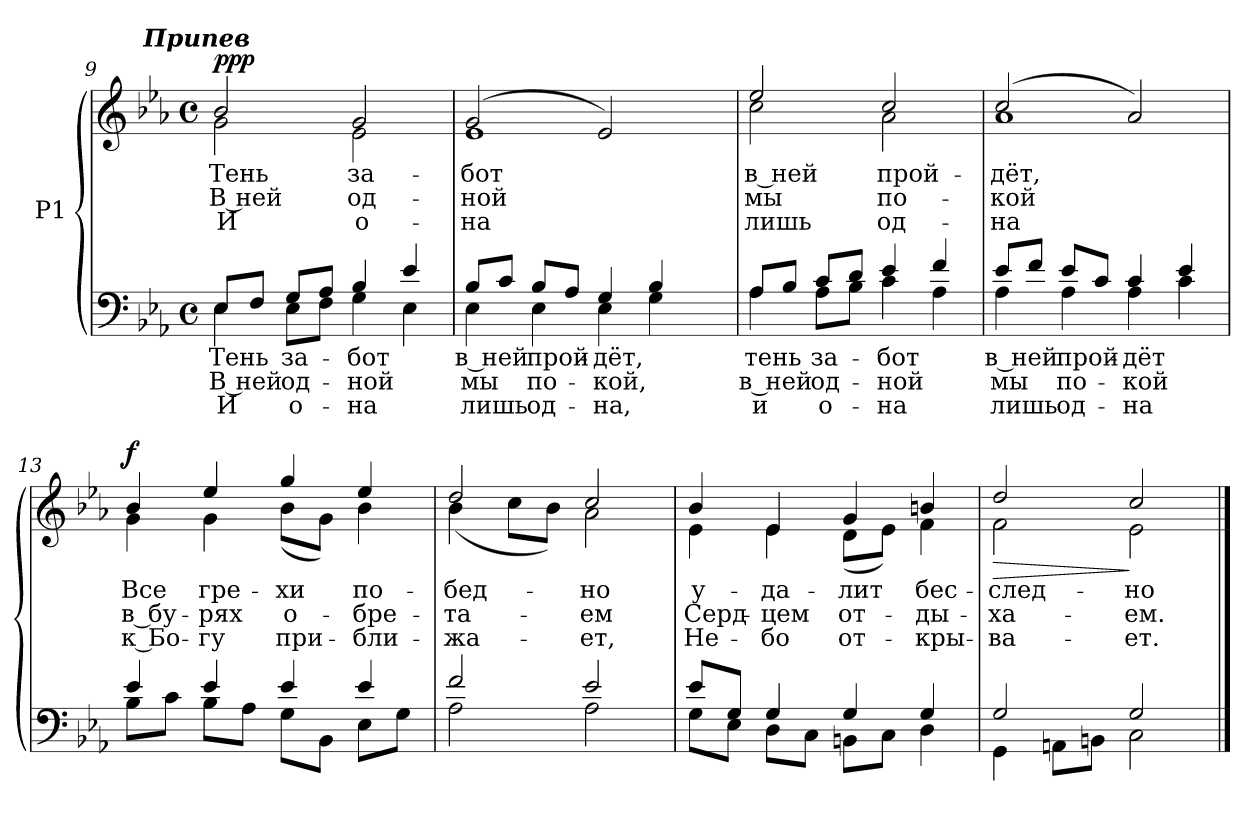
**kern	**text	**text	**text	**kern	**text	**text	**text	**dynam
*part1	*part1	*part1	*part1	*part1	*part1	*part1	*part1	*part1
*staff2	*staff2	*staff2	*staff2	*staff1	*staff1	*staff1	*staff1	*staff1/2
*I"P1	*	*	*	*	*	*	*	*
!!LO:LB:g=z
*clefF4	*	*	*	*clefG2	*	*	*	*
*k[b-e-a-]	*	*	*	*k[b-e-a-]	*	*	*	*
*c:	*	*	*	*c:	*	*	*	*
*M4/4	*	*	*	*M4/4	*	*	*	*
*met(c)	*	*	*	*met(c)	*	*	*	*
=9	=9	=9	=9	=9	=9	=9	=9	=9
!	!LO:LY:b:color=#000000	!LO:LY:b:color=#000000	!LO:LY:b:color=#000000	!	!	!	!	!
*^	*	*	*	*	*	*	*	*
!	!	!	!	!	!	!LO:LY:b:color=#000000	!LO:LY:b:color=#000000	!LO:LY:b:color=#000000	!
*	*	*	*	*	*^	*	*	*	*
*	*	*	*	*	*	*^	*	*	*	*
8E-i/L	4E-i\	Тень	В ней	И	2b-i/	2gi\	8ryy	Тень	В ней	И	p pp
!	!	!	!	!	!	!	!LO:TX:a:Bi:rj:t=Припев	!	!	!	!
8Fi/J	.	.	.	.	.	.	2..ryy	.	.	.	.
!	!	!LO:LY:b:color=#000000	!LO:LY:b:color=#000000	!LO:LY:b:color=#000000	!	!	!	!	!	!	!
8Gi/L	8E-i\L	за-	од-	о-	.	.	.	.	.	.	.
8A-i/J	8Fi\J	.	.	.	.	.	.	.	.	.	.
!	!	!LO:LY:b:color=#000000	!LO:LY:b:color=#000000	!LO:LY:b:color=#000000	!	!	!	!	!	!	!
!	!	!	!	!	!	!	!	!LO:LY:b:color=#000000	!LO:LY:b:color=#000000	!LO:LY:b:color=#000000	!
4B-i/	4Gi\	-бот	-ной	-на	2gi/	2e-i\	.	за-	од-	о-	.
4e-i/	4E-i\	.	.	.	.	.	.	.	.	.	.
*v	*v	*	*	*	*	*	*	*	*	*	*
=10	=10	=10	=10	=10	=10	=10	=10	=10	=10	=10
*^	*	*	*	*	*	*	*	*	*	*
!	!	!LO:LY:b:color=#000000	!LO:LY:b:color=#000000	!LO:LY:b:color=#000000	!	!	!	!	!	!	!
!	!	!	!	!	!	!	!	!LO:LY:b:color=#000000	!LO:LY:b:color=#000000	!LO:LY:b:color=#000000	!
*	*^	*	*	*	*	*	*	*	*	*	*
8B-i/L	4E-i\	2ryy	в ней	мы	лишь	(2gi/	1e-i	2ryy	-бот	-ной	-на	.
8ci/J	.	.	.	.	.	.	.	.	.	.	.	.
!	!	!	!LO:LY:b:color=#000000	!LO:LY:b:color=#000000	!LO:LY:b:color=#000000	!	!	!	!	!	!	!
8B-i/L	4E-i\	.	прой-	по-	од-	.	.	.	.	.	.	.
8A-i/J	.	.	.	.	.	.	.	.	.	.	.	.
!	!	!	!LO:LY:b:color=#000000	!LO:LY:b:color=#000000	!LO:LY:b:color=#000000	!	!	!	!	!	!	!
4Gi/	4E-i\	4ryy	-дёт,	-кой,	-на,	2e-i/)	.	4ryy	.	.	.	.
4B-i/	4Gi\	8ryy	.	.	.	.	.	8ryy	.	.	.	.
.	.	16ryy	.	.	.	.	.	16ryy	.	.	.	.
.	.	32ryy	.	.	.	.	.	32ryy	.	.	.	.
.	.	64ryy	.	.	.	.	.	64ryy	.	.	.	.
.	.	128...ryy	.	.	.	.	.	128...ryy	.	.	.	.
.	.	1024ryy	.	.	.	.	.	1024ryy	.	.	.	mf mp
*v	*v	*v	*	*	*	*	*	*	*	*	*	*
*	*	*	*	*v	*v	*v	*	*	*	*
=11	=11	=11	=11	=11	=11	=11	=11	=11
*^	*	*	*	*^	*	*	*	*
*	*^	*	*	*	*	*^	*	*	*	*
!	!	!	!LO:LY:b:color=#000000	!LO:LY:b:color=#000000	!LO:LY:b:color=#000000	!	!	!	!	!	!	!
*	*v	*v	*	*	*	*	*	*	*	*	*	*
*	*	*	*	*	*v	*v	*v	*	*	*	*
*	*^	*	*	*	*^	*	*	*	*
*	*	*	*	*	*	*	*^	*	*	*	*
!	!	!	!	!	!	!	!	!	!LO:LY:b:color=#000000	!LO:LY:b:color=#000000	!LO:LY:b:color=#000000	!
*	*v	*v	*	*	*	*	*	*	*	*	*	*
*	*	*	*	*	*	*v	*v	*	*	*	*
8A-i/L	4A-i\	тень	в ней	и	2ee-i/	2cci\	в ней	мы	лишь	.
8B-i/J	.	.	.	.	.	.	.	.	.	.
!	!	!LO:LY:b:color=#000000	!LO:LY:b:color=#000000	!LO:LY:b:color=#000000	!	!	!	!	!	!
8ci/L	8A-i\L	за-	од-	о-	.	.	.	.	.	.
8di/J	8B-i\J	.	.	.	.	.	.	.	.	.
!	!	!LO:LY:b:color=#000000	!LO:LY:b:color=#000000	!LO:LY:b:color=#000000	!	!	!	!	!	!
!	!	!	!	!	!	!	!LO:LY:b:color=#000000	!LO:LY:b:color=#000000	!LO:LY:b:color=#000000	!
4e-i/	4ci\	-бот	-ной	-на	2cci/	2a-i\	прой-	по-	од-	.
4fi/	4A-i\	.	.	.	.	.	.	.	.	.
=12	=12	=12	=12	=12	=12	=12	=12	=12	=12	=12
!	!	!LO:LY:b:color=#000000	!LO:LY:b:color=#000000	!LO:LY:b:color=#000000	!	!	!	!	!	!
!	!	!	!	!	!	!	!LO:LY:b:color=#000000	!LO:LY:b:color=#000000	!LO:LY:b:color=#000000	!
8e-i/L	4A-i\	в ней	мы	лишь	(2cci/	1a-i	-дёт,	-кой	-на	.
8fi/J	.	.	.	.	.	.	.	.	.	.
!	!	!LO:LY:b:color=#000000	!LO:LY:b:color=#000000	!LO:LY:b:color=#000000	!	!	!	!	!	!
8e-i/L	4A-i\	прой-	по-	од-	.	.	.	.	.	.
8ci/J	.	.	.	.	.	.	.	.	.	.
!	!	!LO:LY:b:color=#000000	!LO:LY:b:color=#000000	!LO:LY:b:color=#000000	!	!	!	!	!	!
4ci/	4A-i\	-дёт	-кой	-на	2a-i/)	.	.	.	.	.
4e-i/	4ci\	.	.	.	.	.	.	.	.	.
!!LO:LB:g=z	!!
=13	=13	=13	=13	=13	=13	=13	=13	=13	=13	=13
!	!	!	!	!	!	!	!LO:LY:b:color=#000000	!LO:LY:b:color=#000000	!LO:LY:b:color=#000000	!
4e-i/	8B-i\L	.	.	.	4b-i/	4gi\	Все	в бу-	к Бо-	f
.	8ci\J	.	.	.	.	.	.	.	.	.
!	!	!	!	!	!	!	!LO:LY:b:color=#000000	!LO:LY:b:color=#000000	!LO:LY:b:color=#000000	!
4e-i/	8B-i\L	.	.	.	4ee-i/	4gi\	гре-	-рях	-гу	.
.	8A-i\J	.	.	.	.	.	.	.	.	.
!	!	!	!	!	!	!	!LO:LY:b:color=#000000	!LO:LY:b:color=#000000	!LO:LY:b:color=#000000	!
4e-i/	8Gi\L	.	.	.	4ggi/	(8b-i\L	-хи	о-	при-	.
.	8BB-i\J	.	.	.	.	8gi\J)	.	.	.	.
!	!	!	!	!	!	!	!LO:LY:b:color=#000000	!LO:LY:b:color=#000000	!LO:LY:b:color=#000000	!
4e-i/	8E-i\L	.	.	.	4ee-i/	4b-i\	по-	-бре-	-бли-	.
.	8Gi\J	.	.	.	.	.	.	.	.	.
=14	=14	=14	=14	=14	=14	=14	=14	=14	=14	=14
!	!	!	!	!	!	!	!LO:LY:b:color=#000000	!LO:LY:b:color=#000000	!LO:LY:b:color=#000000	!
2fi/	2A-i\	.	.	.	2ddi/	(4b-i\	-бед-	-та-	-жа-	.
.	.	.	.	.	.	8cci\L	.	.	.	.
.	.	.	.	.	.	8b-i\J)	.	.	.	.
!	!	!	!	!	!	!	!LO:LY:b:color=#000000	!LO:LY:b:color=#000000	!LO:LY:b:color=#000000	!
2e-i/	2A-i\	.	.	.	2cci/	2a-i\	-но	-ем	-ет,	.
=15	=15	=15	=15	=15	=15	=15	=15	=15	=15	=15
!	!	!	!	!	!	!	!LO:LY:b:color=#000000	!LO:LY:b:color=#000000	!LO:LY:b:color=#000000	!
8e-i/L	8Gi\L	.	.	.	4b-i/	4e-i\	у-	Серд-	Не-	.
8Gi/J	8E-i\J	.	.	.	.	.	.	.	.	.
!	!	!	!	!	!	!	!LO:LY:b:color=#000000	!LO:LY:b:color=#000000	!LO:LY:b:color=#000000	!
4Gi/	8Di\L	.	.	.	4e-i/	4e-i\	-да-	-цем	-бо	.
.	8Ci\J	.	.	.	.	.	.	.	.	.
!	!	!	!	!	!	!	!LO:LY:b:color=#000000	!LO:LY:b:color=#000000	!LO:LY:b:color=#000000	!
4Gi/	8BBni\L	.	.	.	4gi/	(8di\L	-лит	от-	от-	.
.	8Ci\J	.	.	.	.	8e-i\J)	.	.	.	.
!	!	!	!	!	!	!	!LO:LY:b:color=#000000	!LO:LY:b:color=#000000	!LO:LY:b:color=#000000	!
4Gi/	4Di\	.	.	.	4bni/	4fi\	бес-	-ды-	-кры-	.
=16	=16	=16	=16	=16	=16	=16	=16	=16	=16	=16
!	!	!	!	!	!	!	!LO:LY:b:color=#000000	!LO:LY:b:color=#000000	!LO:LY:b:color=#000000	!LO:HP:b
2Gi/	4GGi\	.	.	.	2ddi/	2fi\	-след-	-ха-	-ва-	>
.	8AAni\L	.	.	.	.	.	.	.	.	.
.	8BBni\J	.	.	.	.	.	.	.	.	.
!	!	!	!	!	!	!	!LO:LY:b:color=#000000	!LO:LY:b:color=#000000	!LO:LY:b:color=#000000	!
2Gi/	2Ci\	.	.	.	2cci/	2e-i\	-но	-ем.	-ет.	] ] ]
*v	*v	*	*	*	*	*	*	*	*	*
*	*	*	*	*v	*v	*	*	*	*
==	==	==	==	==	==	==	==	==
*-	*-	*-	*-	*-	*-	*-	*-	*-
